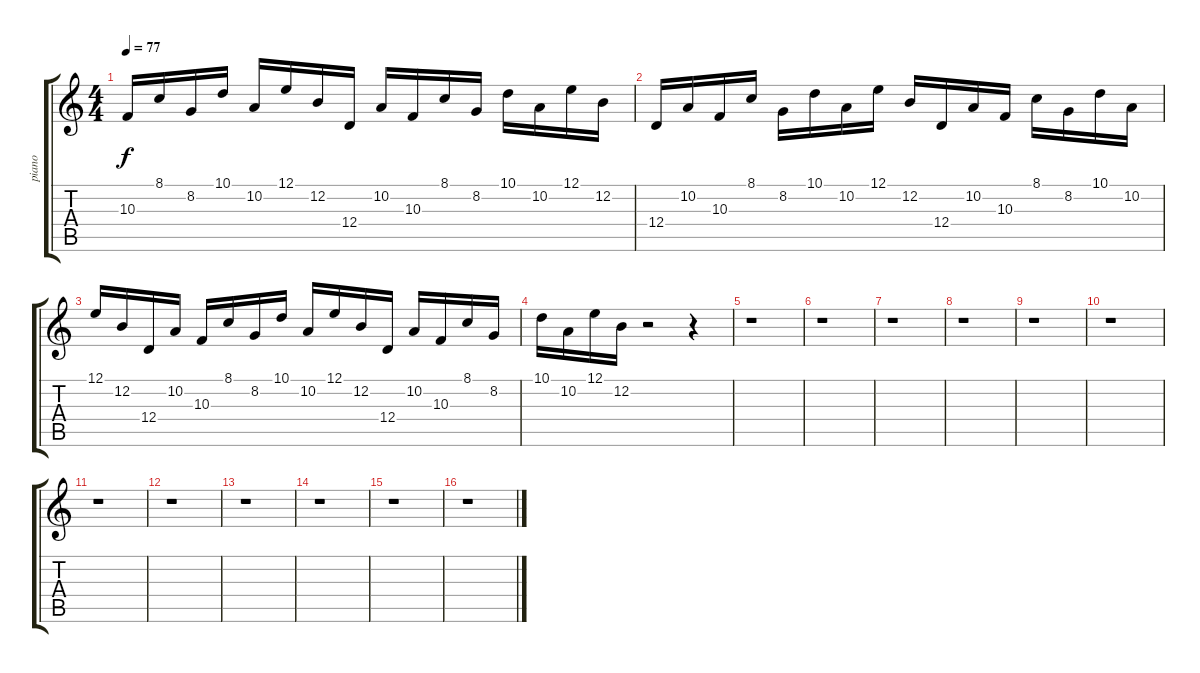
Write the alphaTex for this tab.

\track ("piano" "piano") {instrument acousticgrandpiano}
\staff {score tabs}
\tuning (E4 B3 G3 D3 A2 E2) {hide}
\ts (4 4)
\tempo 77
\clef g2
\ks c
10.3.16{dy f} 8.1.16 8.2.16 10.1.16 10.2.16 12.1.16 12.2.16 12.4.16 10.2.16 10.3.16 8.1.16 8.2.16 10.1.16 10.2.16 12.1.16 12.2.16 |
12.4.16 10.2.16 10.3.16 8.1.16 8.2.16 10.1.16 10.2.16 12.1.16 12.2.16 12.4.16 10.2.16 10.3.16 8.1.16 8.2.16 10.1.16 10.2.16 |
12.1.16 12.2.16 12.4.16 10.2.16 10.3.16 8.1.16 8.2.16 10.1.16 10.2.16 12.1.16 12.2.16 12.4.16 10.2.16 10.3.16 8.1.16 8.2.16 |
10.1.16 10.2.16 12.1.16 12.2.16 r.2 r.4 |
r.1 |
r.1 |
r.1 |
r.1 |
r.1 |
r.1 |
r.1 |
r.1 |
r.1 |
r.1 |
r.1 |
r.1
